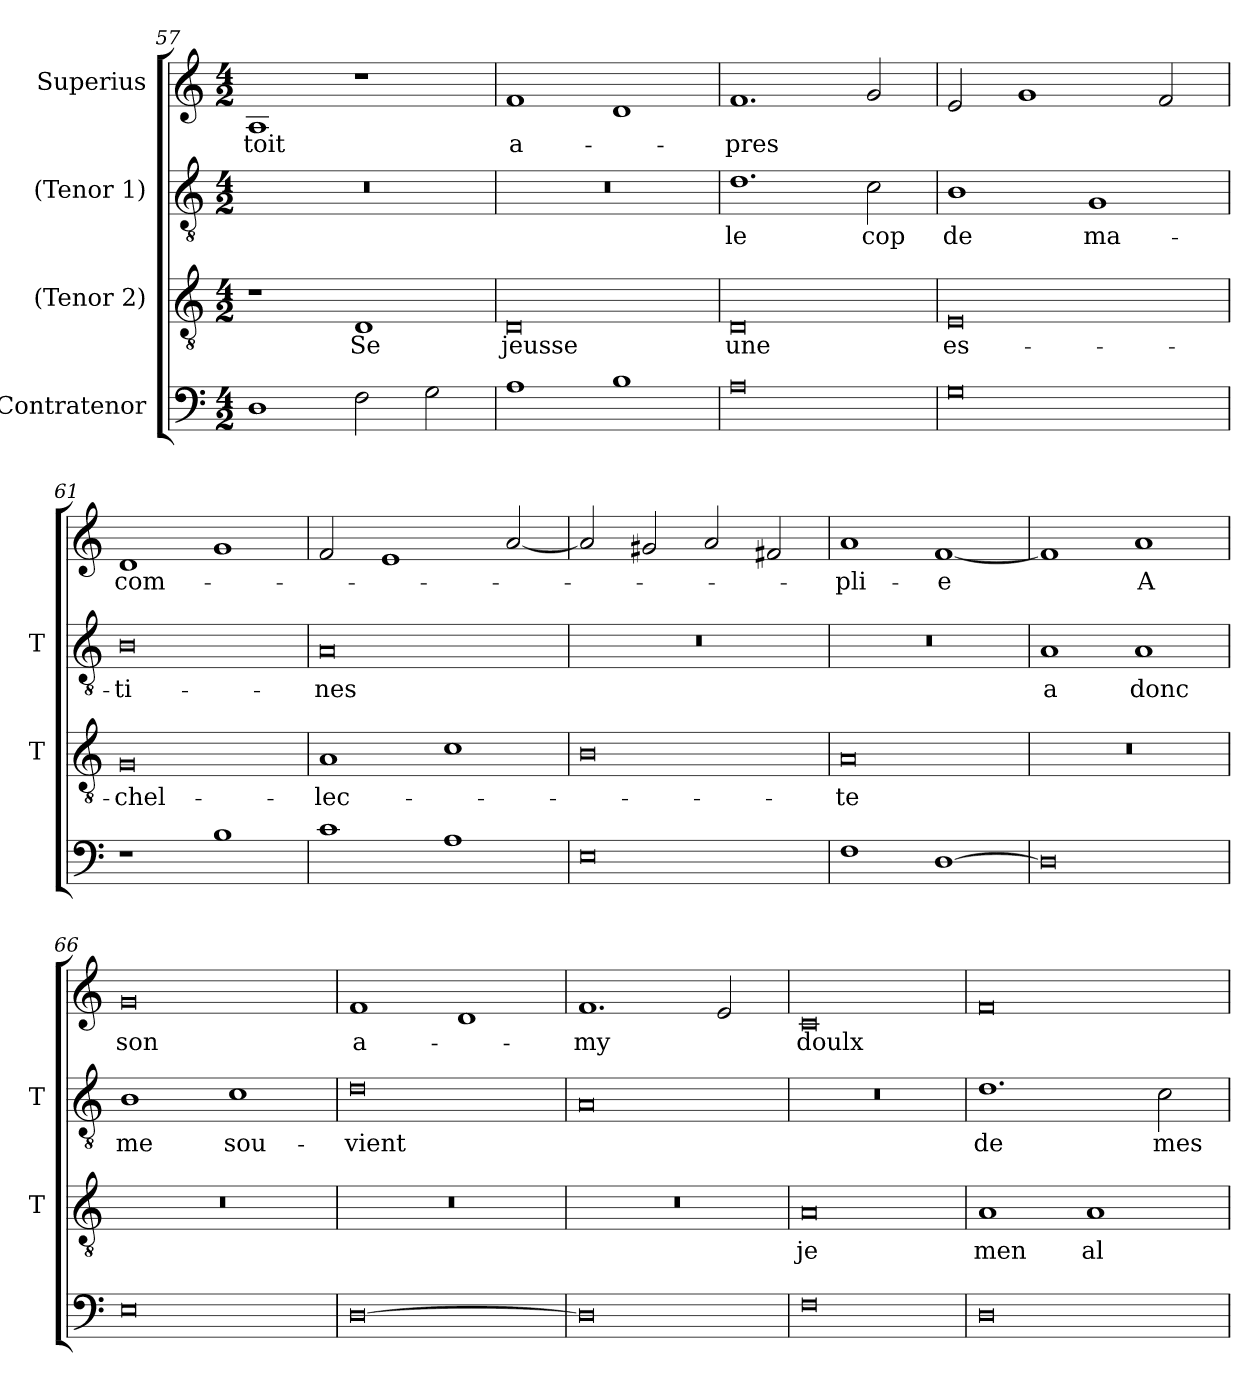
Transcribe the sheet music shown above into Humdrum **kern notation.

**kern	**kern	**text	**kern	**text	**kern	**text
*part4	*part3	*part3	*part2	*part2	*part1	*part1
*staff4	*staff3	*staff3	*staff2	*staff2	*staff1	*staff1
*I"Contratenor	*I"(Tenor 2)	*	*I"(Tenor 1)	*	*I"Superius	*
*	*I'T	*	*I'T	*	*	*
*clefF4	*clefGv2	*	*clefGv2	*	*clefG2	*
*M4/2	*M4/2	*	*M4/2	*	*M4/2	*
=57	=57	=57	=57	=57	=57	=57
1D	1r	.	0r	.	1A	-toit
2F	1D	-Se	.	.	1r	.
2G	.	.	.	.	.	.
=58	=58	=58	=58	=58	=58	=58
1A	0D	-jeusse	0r	.	1f	a-
1B	.	.	.	.	1d	.
=59	=59	=59	=59	=59	=59	=59
0A	0D	-une	1.d	-le	1.f	-pres
.	.	.	2c	-cop	2g	.
=60	=60	=60	=60	=60	=60	=60
0G	0E	es-	1B	-de	2e	.
.	.	.	.	.	1g	.
.	.	.	1G	ma-	.	.
.	.	.	.	.	2f	.
=61	=61	=61	=61	=61	=61	=61
1r	0G	-chel-	0B	-ti-	1d	com-
1B	.	.	.	.	1g	.
=62	=62	=62	=62	=62	=62	=62
1c	1A	-lec-	0A	-nes	2f	.
.	.	.	.	.	1e	.
1A	1c	.	.	.	.	.
.	.	.	.	.	[2a	.
=63	=63	=63	=63	=63	=63	=63
0E	0B	.	0r	.	2a]	.
.	.	.	.	.	2g#X	.
.	.	.	.	.	2a	.
.	.	.	.	.	2f#X	.
=64	=64	=64	=64	=64	=64	=64
1F	0A	-te	0r	.	1a	-pli-
[1D	.	.	.	.	[1f	-e
=65	=65	=65	=65	=65	=65	=65
0D]	0r	.	1A	-a	1f]	.
.	.	.	1A	-donc	1a	-A
=66	=66	=66	=66	=66	=66	=66
0E	0r	.	1B	-me	0g	-son
.	.	.	1c	sou-	.	.
=67	=67	=67	=67	=67	=67	=67
[0D	0r	.	0d	-vient	1f	a-
.	.	.	.	.	1d	.
=68	=68	=68	=68	=68	=68	=68
0D]	0r	.	0A	.	1.f	-my
.	.	.	.	.	2e	.
=69	=69	=69	=69	=69	=69	=69
0F	0A	-je	0r	.	0c	-doulx
=70	=70	=70	=70	=70	=70	=70
0D	1A	-men	1.d	-de	0f	.
.	1A	al-	.	.	.	.
.	.	.	2c	-mes	.	.
=	=	=	=	=	=	=
*-	*-	*-	*-	*-	*-	*-
